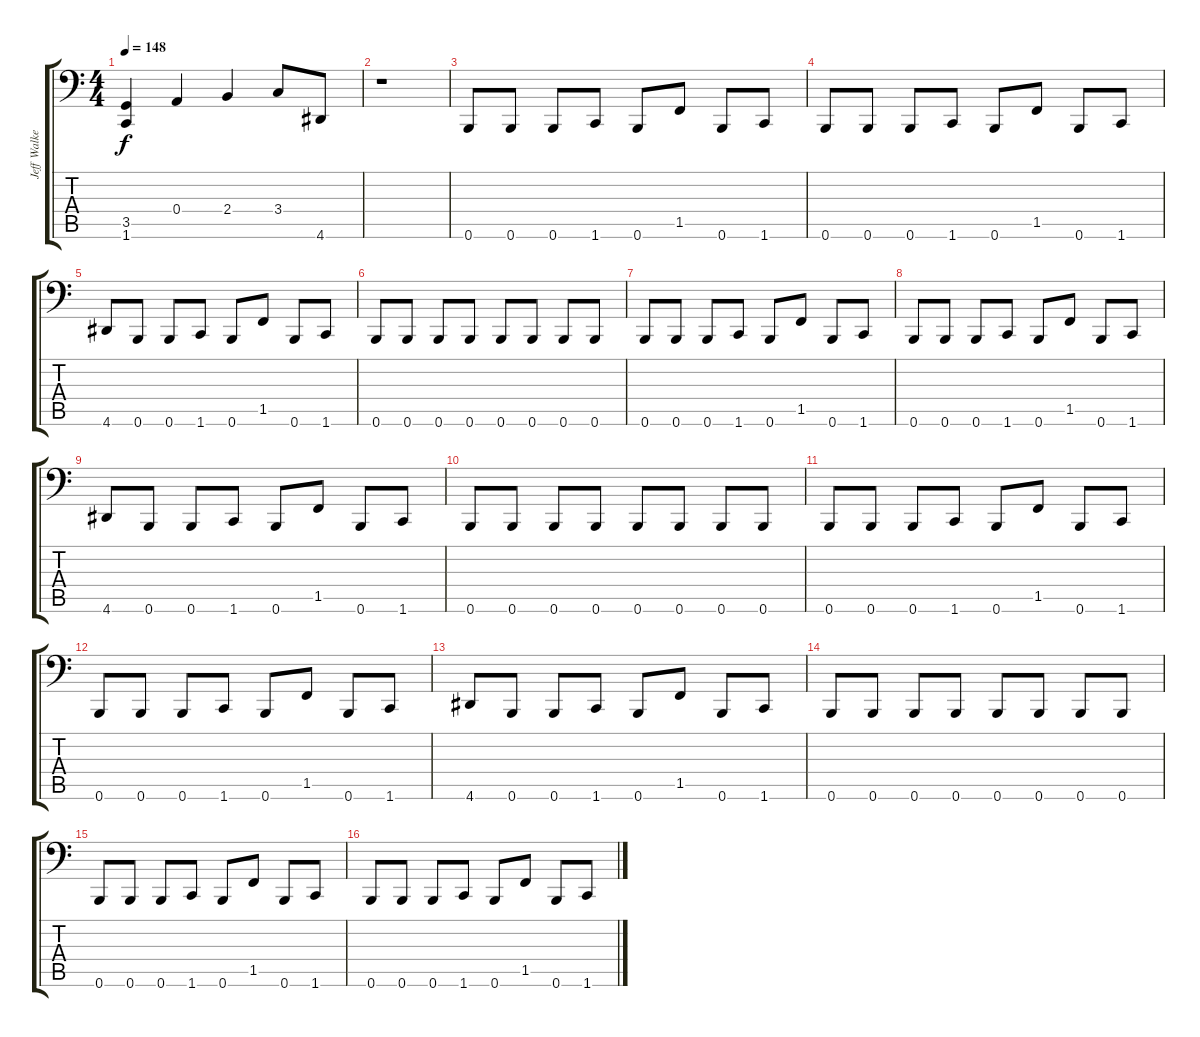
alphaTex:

\track ("Jeff Walker" "Jeff Walke") {instrument electricbasspick}
\staff {score tabs}
\tuning (B2 Gb2 D2 A1 E1 B0) {hide}
\ts (4 4)
\tempo 148
\clef f4
\ks c
(3.5 1.6{t}).4{dy f} 0.4.4 2.4.4 3.4.8 4.6.8 |
r.1 |
0.6.8 0.6.8 0.6.8 1.6.8 0.6.8 1.5.8 0.6.8 1.6.8 |
0.6.8 0.6.8 0.6.8 1.6.8 0.6.8 1.5.8 0.6.8 1.6.8 |
4.6.8 0.6.8 0.6.8 1.6.8 0.6.8 1.5.8 0.6.8 1.6.8 |
0.6.8 0.6.8 0.6.8 0.6.8 0.6.8 0.6.8 0.6.8 0.6.8 |
0.6.8 0.6.8 0.6.8 1.6.8 0.6.8 1.5.8 0.6.8 1.6.8 |
0.6.8 0.6.8 0.6.8 1.6.8 0.6.8 1.5.8 0.6.8 1.6.8 |
4.6.8 0.6.8 0.6.8 1.6.8 0.6.8 1.5.8 0.6.8 1.6.8 |
0.6.8 0.6.8 0.6.8 0.6.8 0.6.8 0.6.8 0.6.8 0.6.8 |
0.6.8 0.6.8 0.6.8 1.6.8 0.6.8 1.5.8 0.6.8 1.6.8 |
0.6.8 0.6.8 0.6.8 1.6.8 0.6.8 1.5.8 0.6.8 1.6.8 |
4.6.8 0.6.8 0.6.8 1.6.8 0.6.8 1.5.8 0.6.8 1.6.8 |
0.6.8 0.6.8 0.6.8 0.6.8 0.6.8 0.6.8 0.6.8 0.6.8 |
0.6.8 0.6.8 0.6.8 1.6.8 0.6.8 1.5.8 0.6.8 1.6.8 |
0.6.8 0.6.8 0.6.8 1.6.8 0.6.8 1.5.8 0.6.8 1.6.8
